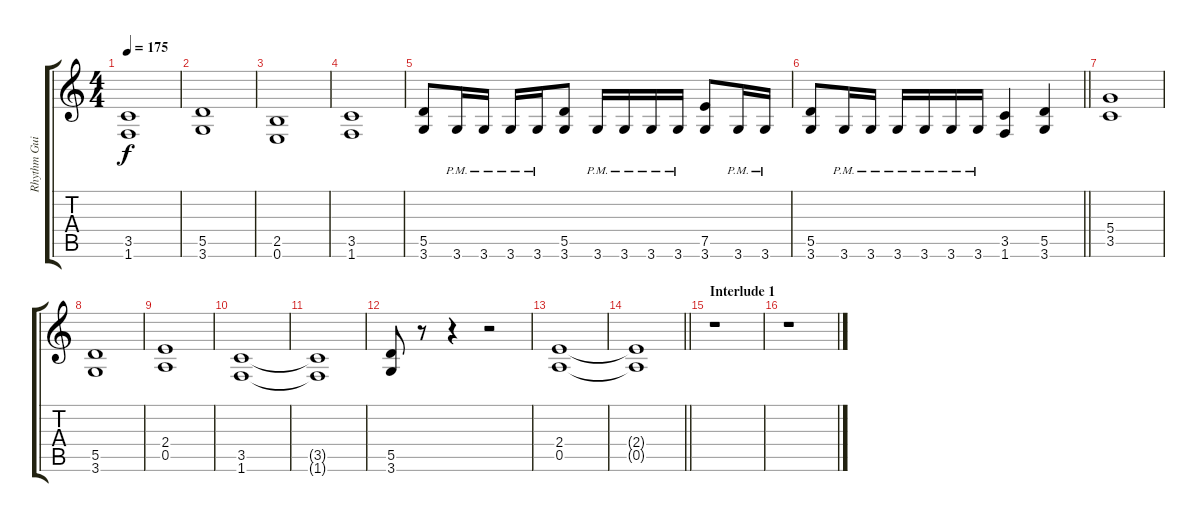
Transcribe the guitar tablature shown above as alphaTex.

\track ("Rhythm Guitar 2: Manfred G. Stief" "Rhythm Gui") {instrument distortionguitar}
\staff {score tabs}
\tuning (E4 B3 G3 D3 A2 E2) {hide}
\ts (4 4)
\tempo 175
\clef g2
\ks aminor
(3.5 1.6).1{dy f} |
(5.5 3.6).1 |
(2.5 0.6).1 |
(3.5 1.6).1 |
(5.5 3.6).8 3.6{pm}.16 3.6{pm}.16 3.6{pm}.16 3.6{pm}.16 (5.5 3.6).8 3.6{pm}.16 3.6{pm}.16 3.6{pm}.16 3.6{pm}.16 (7.5 3.6).8 3.6{pm}.16 3.6{pm}.16 |
\barLineRight lightlight
(5.5 3.6).8 3.6{pm}.16 3.6{pm}.16 3.6{pm}.16 3.6{pm}.16 3.6{pm}.16 3.6{pm}.16 (3.5 1.6).4 (5.5 3.6).4 |
(5.4 3.5).1 |
(5.5 3.6).1 |
(2.4 0.5).1 |
(3.5 1.6).1 |
(3.5{t} 1.6{t}).1 |
(5.5 3.6).8 r.8 r.4 r.2 |
(2.4 0.5).1 |
\barLineRight lightlight
(2.4{t} 0.5{t}).1 |
\section ("" "Interlude 1")
r.1 |
r.1
